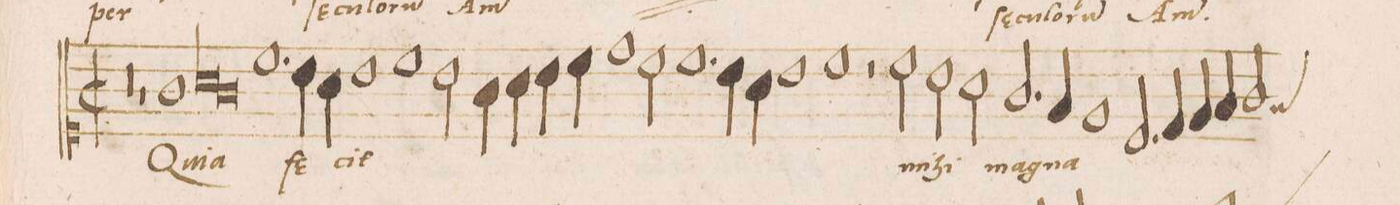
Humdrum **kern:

**kern	**text	**text
*I"DISCANTVS	*	*
*clefC1	*	*
*k[]	*	*
*met(c|)	*	*
*M2/1	*	*
0r	.	.
=34	=34	=34
1r	.	.
1g	Qui-	.
=35	=35	=35
*lig	*	*
1a	-a	.
1g	.	.
*Xlig	*	*
=36	=36	=36
1.cc	.	.
4b\	fe-	.
4a\	.	.
=37	=37	=37
1b	-cit	.
1cc	.	.
=38	=38	=38
2b\	.	.
4g\	.	.
4a\	.	.
4b\	.	.
4cc\	.	.
1dd\	.	.
=39	=39	=39
2cc\	.	.
1.cc	.	.
=40	=40	=40
4b\	.	.
4a\	.	.
1b	.	.
=41	=41	=41
1cc	.	.
2r	.	.
2cc\	mi-	.
=42	=42	=42
2b\	-hi	.
2a\	.	.
2.g/	ma-	.
4f/	-gna	.
=43	=43	=43
1e	.	.
2.c/	.	.
4d/	.	.
=44	=44	=44
4e/	.	.
4f/	.	.
*custos:f	*	*
2g/	.	.
*-	*-	*-
